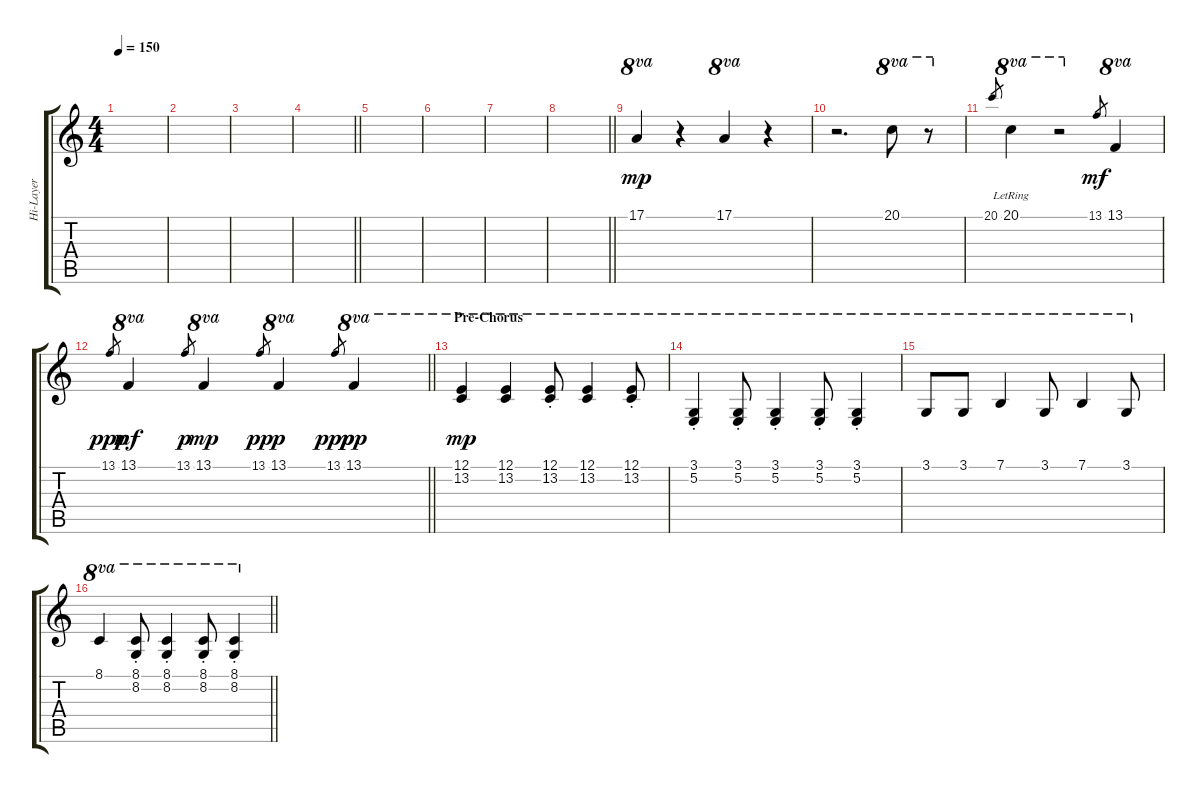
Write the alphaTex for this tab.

\track ("Hi-Layer" "Hi-Layer") {instrument synthstrings1}
\staff {score tabs}
\tuning (E4 B3 G3 D3 A2 E2) {hide}
\ts (4 4)
\section ("" "")
\tempo 150
\clef g2
\ks c
|
|
|
\barLineRight lightlight
|
\section ("" "")
|
|
|
\barLineRight lightlight
|
\section ("" "")
17.1.4{ot 8va dy mp} r.4 17.1.4{ot 8va} r.4 |
r.2{d} 20.1.8{ot 8va} r.8{ot 8va} |
20.1.8{gr} 20.1{lr}.4{ot 8va balance 5} r.2{ot 8va} 13.1.8{gr dy mf} 13.1.4{ot 8va} |
\barLineRight lightlight
13.1.8{gr dy ppp} 13.1.4{ot 8va dy mf balance 0} 13.1.8{gr dy p} 13.1.4{ot 8va dy mp} 13.1.8{gr dy pp} 13.1.4{ot 8va dy p} 13.1.8{gr dy ppp} 13.1.4{ot 8va dy pp} |
\section ("" "Pre-Chorus")
(12.1 13.2).4{ot 8va dy mp balance 11 instrument lead1square} (12.1 13.2).4{ot 8va} (12.1{st} 13.2).8{ot 8va} (12.1 13.2).4{ot 8va} (12.1{st} 13.2{st}).8{ot 8va} |
(3.1{st} 5.2{st}).4{ot 8va} (3.1{st} 5.2{st}).8{ot 8va} (3.1{st} 5.2{st}).4{ot 8va} (3.1{st} 5.2{st}).8{ot 8va} (3.1{st} 5.2{st}).4{ot 8va} |
3.1.8{ot 8va} 3.1.8{ot 8va} 7.1.4{ot 8va} 3.1.8{ot 8va} 7.1.4{ot 8va} 3.1.8{ot 8va} |
\barLineRight lightlight
8.1.4{ot 8va} (8.1{st} 8.2{st}).8{ot 8va} (8.1{st} 8.2{st}).4{ot 8va} (8.1{st} 8.2{st}).8{ot 8va} (8.1{st} 8.2{st}).4{ot 8va}
